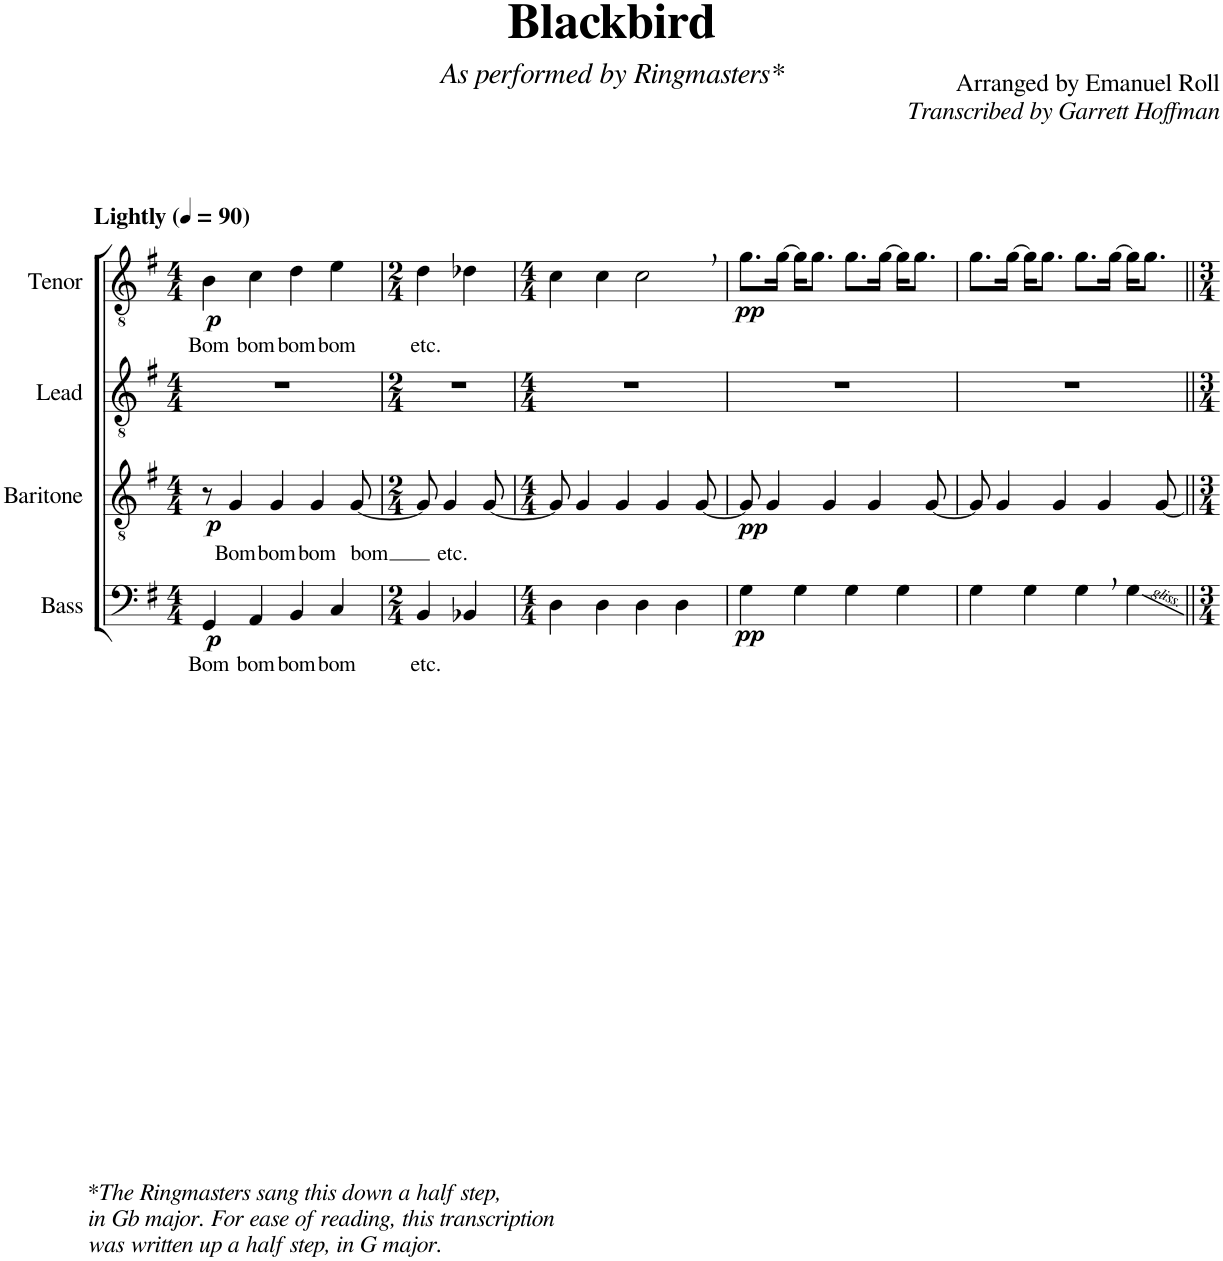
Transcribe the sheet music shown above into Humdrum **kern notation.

**kern	**text	**dynam	**kern	**text	**dynam	**kern	**kern	**text	**dynam
*part4	*part4	*part4	*part3	*part3	*part3	*part2	*part1	*part1	*part1
*staff4	*staff4	*staff4	*staff3	*staff3	*staff3	*staff2	*staff1	*staff1	*staff1
*I"Bass	*	*	*I"Baritone	*	*	*I"Lead	*I"Tenor	*	*
*I'Bs.	*	*	*I'Br.	*	*	*I'L.	*I'T.	*	*
*clefF4	*	*	*clefGv2	*	*	*clefGv2	*clefGv2	*	*
*k[f#]	*	*	*k[f#]	*	*	*k[f#]	*k[f#]	*	*
*M4/4	*	*	*M4/4	*	*	*M4/4	*M4/4	*	*
*MM90	*	*	*MM90	*	*	*MM90	*MM90	*	*
=1	=1	=1	=1	=1	=1	=1	=1	=1	=1
!	!	!	!	!	!	!	!LO:TX:a:B:t=Lightly	!	!
!	!LO:LY:b	!LO:DY:b	!	!	!LO:DY:b	!	!	!LO:LY:b	!LO:DY:b
4GG/	Bom	p	8r	.	p	1r	4B\	Bom	p
!	!	!	!	!LO:LY:b	!	!	!	!	!
.	.	.	4G/	Bom	.	.	.	.	.
!	!LO:LY:b	!	!	!	!	!	!	!LO:LY:b	!
4AA/	bom	.	.	.	.	.	4c\	bom	.
!	!	!	!	!LO:LY:b	!	!	!	!	!
.	.	.	4G/	bom	.	.	.	.	.
!	!LO:LY:b	!	!	!	!	!	!	!LO:LY:b	!
4BB/	bom	.	.	.	.	.	4d\	bom	.
!	!	!	!	!LO:LY:b	!	!	!	!	!
.	.	.	4G/	bom	.	.	.	.	.
!	!LO:LY:b	!	!	!	!	!	!	!LO:LY:b	!
4C/	bom	.	.	.	.	.	4e\	bom	.
!	!	!	!	!LO:LY:b	!	!	!	!	!
.	.	.	[8G/	bom	.	.	.	.	.
=2	=2	=2	=2	=2	=2	=2	=2	=2	=2
*M2/4	*	*	*M2/4	*	*	*M2/4	*M2/4	*	*
!	!LO:LY:b	!	!	!	!	!	!	!LO:LY:b	!
4BB/	etc.	.	8G/]	.	.	2r	4d\	etc.	.
!	!	!	!	!LO:LY:b	!	!	!	!	!
.	.	.	4G/	etc.	.	.	.	.	.
4BB-X/	.	.	.	.	.	.	4d-X\	.	.
.	.	.	[8G/	.	.	.	.	.	.
=3	=3	=3	=3	=3	=3	=3	=3	=3	=3
*M4/4	*	*	*M4/4	*	*	*M4/4	*M4/4	*	*
4D\	.	.	8G/]	.	.	1r	4c\	.	.
.	.	.	4G/	.	.	.	.	.	.
4D\	.	.	.	.	.	.	4c\	.	.
.	.	.	4G/	.	.	.	.	.	.
4D\	.	.	.	.	.	.	2c,\	.	.
.	.	.	4G/	.	.	.	.	.	.
4D\	.	.	.	.	.	.	.	.	.
.	.	.	[8G/	.	.	.	.	.	.
=4	=4	=4	=4	=4	=4	=4	=4	=4	=4
!	!	!LO:DY:b	!	!	!LO:DY:b	!	!	!	!LO:DY:b
4G\	.	pp	8G/]	.	pp	1r	8.g\L	.	pp
.	.	.	4G/	.	.	.	.	.	.
.	.	.	.	.	.	.	[16g\Jk	.	.
4G\	.	.	.	.	.	.	16g\KL]	.	.
.	.	.	.	.	.	.	8.g\J	.	.
.	.	.	4G/	.	.	.	.	.	.
4G\	.	.	.	.	.	.	8.g\L	.	.
.	.	.	4G/	.	.	.	.	.	.
.	.	.	.	.	.	.	[16g\Jk	.	.
4G\	.	.	.	.	.	.	16g\KL]	.	.
.	.	.	.	.	.	.	8.g\J	.	.
.	.	.	[8G/	.	.	.	.	.	.
=5	=5	=5	=5	=5	=5	=5	=5	=5	=5
!LO:TX:b:i:t=*The Ringmasters sang this down a half step,	!	!	!	!	!	!	!	!	!
!LO:TX:b:t=in Gb major. For ease of reading, this transcription	!	!	!	!	!	!	!	!	!
!LO:TX:b:t=was written up a half step, in G major.	!	!	!	!	!	!	!	!	!
4G\	.	.	8G/]	.	.	1r	8.g\L	.	.
.	.	.	4G/	.	.	.	.	.	.
.	.	.	.	.	.	.	[16g\Jk	.	.
4G\	.	.	.	.	.	.	16g\KL]	.	.
.	.	.	.	.	.	.	8.g\J	.	.
.	.	.	4G/	.	.	.	.	.	.
4G,\	.	.	.	.	.	.	8.g\L	.	.
.	.	.	4G/	.	.	.	.	.	.
.	.	.	.	.	.	.	[16g\Jk	.	.
4G\	.	.	.	.	.	.	16g\KL]	.	.
.	.	.	.	.	.	.	8.g\J	.	.
.	.	.	[8G/	.	.	.	.	.	.
=||	=||	=||	=||	=||	=||	=||	=||	=||	=||
*-	*-	*-	*-	*-	*-	*-	*-	*-	*-
